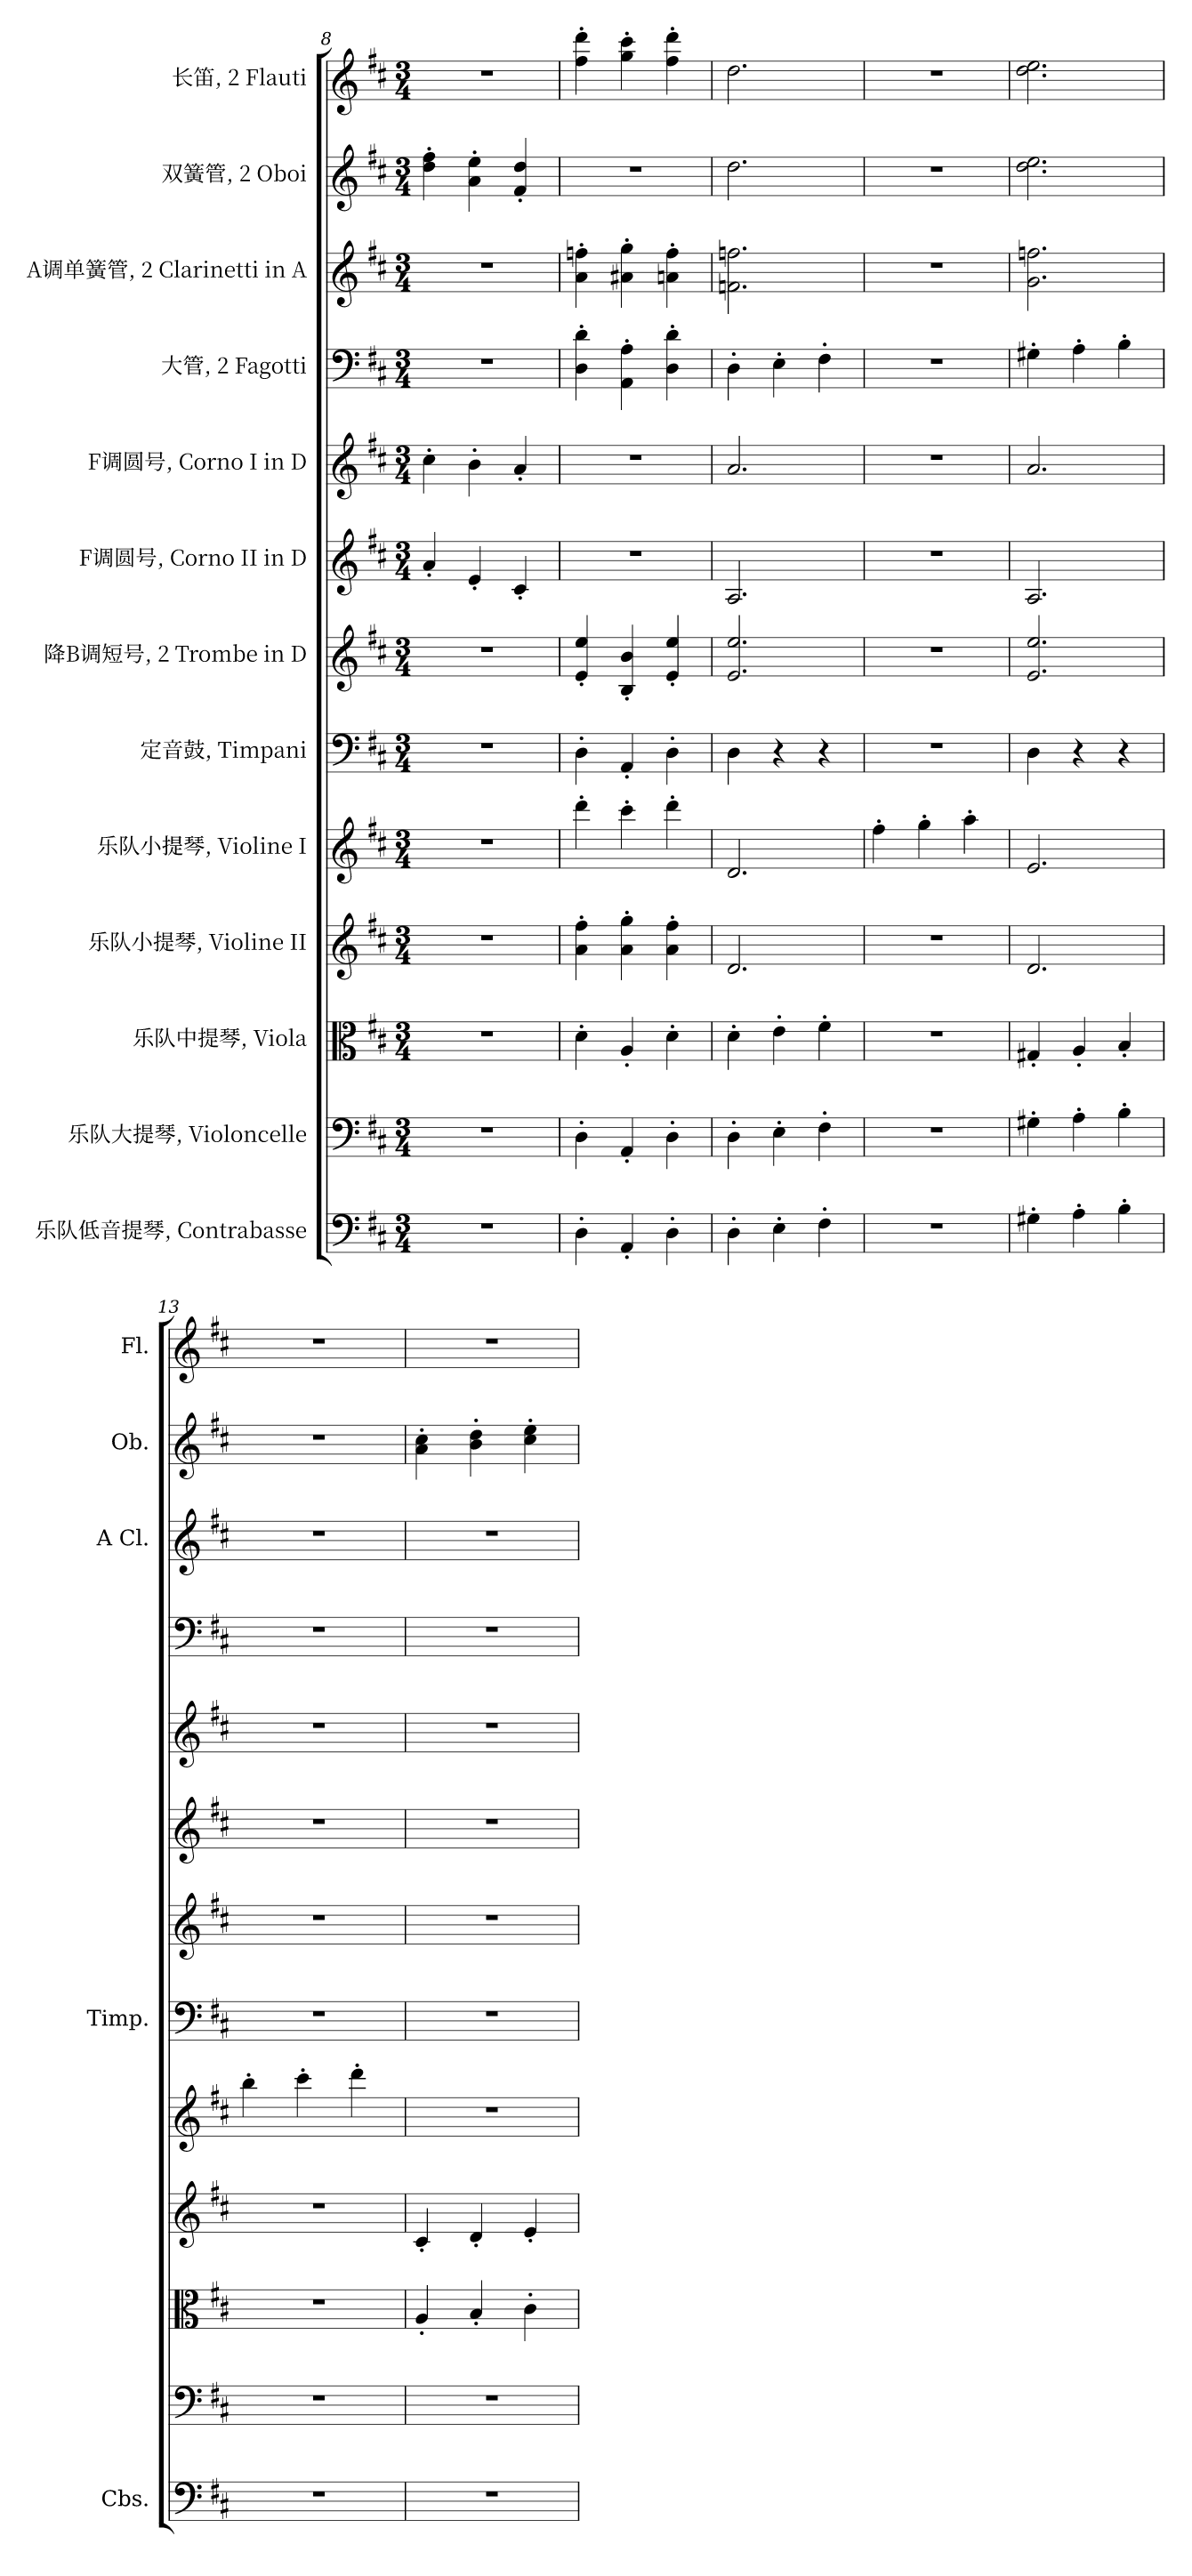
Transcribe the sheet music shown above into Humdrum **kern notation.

**kern	**kern	**kern	**kern	**kern	**kern	**kern	**kern	**kern	**kern	**kern	**kern	**kern
*part13	*part12	*part11	*part10	*part9	*part8	*part7	*part6	*part5	*part4	*part3	*part2	*part1
*staff13	*staff12	*staff11	*staff10	*staff9	*staff8	*staff7	*staff6	*staff5	*staff4	*staff3	*staff2	*staff1
*I"乐队低音提琴, Contrabasse	*I"乐队大提琴, Violoncelle	*I"乐队中提琴, Viola	*I"乐队小提琴, Violine II	*I"乐队小提琴, Violine I	*I"定音鼓, Timpani	*I"降B调短号, 2 Trombe in D	*I"F调圆号, Corno II in D	*I"F调圆号, Corno I in D	*I"大管, 2 Fagotti	*I"A调单簧管, 2 Clarinetti in A	*I"双簧管, 2 Oboi	*I"长笛, 2 Flauti
*I'Cbs.	*	*	*	*	*I'Timp.	*	*	*	*	*I'A Cl.	*I'Ob.	*I'Fl.
!!LO:PB:g=z
*clefF4	*clefF4	*clefC3	*clefG2	*clefG2	*clefF4	*clefG2	*clefG2	*clefG2	*clefF4	*clefG2	*clefG2	*clefG2
*ITrd7c12	*	*	*	*	*	*ITrd1c2	*ITrd4c7	*ITrd4c7	*	*ITrd1c2	*	*
*k[f#c#]	*k[f#c#]	*k[f#c#]	*k[f#c#]	*k[f#c#]	*k[f#c#]	*k[]	*k[f#]	*k[f#]	*k[f#c#]	*k[]	*k[f#c#]	*k[f#c#]
*M3/4	*M3/4	*M3/4	*M3/4	*M3/4	*M3/4	*M3/4	*M3/4	*M3/4	*M3/4	*M3/4	*M3/4	*M3/4
*MM315	*MM315	*MM315	*MM315	*MM315	*MM315	*MM315	*MM315	*MM315	*MM315	*MM315	*MM315	*MM315
=8	=8	=8	=8	=8	=8	=8	=8	=8	=8	=8	=8	=8
2.r	2.r	2.r	2.r	2.r	2.r	2.r	4d'/	4f#'\	2.r	2.r	4dd\' 4ff#\'	2.r
.	.	.	.	.	.	.	4A'/	4e'\	.	.	4a\' 4ee\'	.
.	.	.	.	.	.	.	4F#'/	4d'/	.	.	4f#/' 4dd/'	.
=9	=9	=9	=9	=9	=9	=9	=9	=9	=9	=9	=9	=9
*	*	*	*	*	*	*	*	*	*	*	*	*MM315
4DD'\	4D'\	4d'\	4a\' 4ff#\'	4ddd'\	4D'\	4d/' 4dd/'	2.r	2.r	4D\' 4d\'	4g\' 4ee-X\'	2.r	4ff#\' 4ddd\'
*	*	*	*	*	*	*	*	*	*	*	*	*MM281
4AAA'/	4AA'/	4A'/	4a\' 4gg\'	4ccc#'\	4AA'/	4A/' 4a/'	.	.	4AA\' 4A\'	4g#X\' 4ff\'	.	4gg\' 4ccc#\'
4DD'\	4D'\	4d'\	4a\' 4ff#\'	4ddd'\	4D'\	4d/' 4dd/'	.	.	4D\' 4d\'	4gn\' 4ee-\'	.	4ff#\' 4ddd\'
=10	=10	=10	=10	=10	=10	=10	=10	=10	=10	=10	=10	=10
*	*	*	*	*	*	*	*	*	*	*	*	*MM315
4DD'\	4D'\	4d'\	2.d/	2.d/	4D\	2.d/ 2.dd/	2.D/	2.d/	4D'\	2.e-X\ 2.ee-X\	2.dd\	2.dd\
4EE'\	4E'\	4e'\	.	.	4r	.	.	.	4E'\	.	.	.
4FF#'\	4F#'\	4f#'\	.	.	4r	.	.	.	4F#'\	.	.	.
=11	=11	=11	=11	=11	=11	=11	=11	=11	=11	=11	=11	=11
*	*	*	*	*	*	*	*	*	*	*	*	*MM315
2.r	2.r	2.r	2.r	4ff#'\	2.r	2.r	2.r	2.r	2.r	2.r	2.r	2.r
.	.	.	.	4gg'\	.	.	.	.	.	.	.	.
.	.	.	.	4aa'\	.	.	.	.	.	.	.	.
=12	=12	=12	=12	=12	=12	=12	=12	=12	=12	=12	=12	=12
*	*	*	*	*	*	*	*	*	*	*	*	*MM315
4GG#X'\	4G#X'\	4G#X'/	2.d/	2.e/	4D\	2.d/ 2.dd/	2.D/	2.d/	4G#X'\	2.f\ 2.ee-X\	2.dd\ 2.ee\	2.dd\ 2.ee\
4AA'\	4A'\	4A'/	.	.	4r	.	.	.	4A'\	.	.	.
4BB'\	4B'\	4B'/	.	.	4r	.	.	.	4B'\	.	.	.
=13	=13	=13	=13	=13	=13	=13	=13	=13	=13	=13	=13	=13
*	*	*	*	*	*	*	*	*	*	*	*	*MM315
2.r	2.r	2.r	2.r	4bb'\	2.r	2.r	2.r	2.r	2.r	2.r	2.r	2.r
.	.	.	.	4ccc#'\	.	.	.	.	.	.	.	.
.	.	.	.	4ddd'\	.	.	.	.	.	.	.	.
=14	=14	=14	=14	=14	=14	=14	=14	=14	=14	=14	=14	=14
*	*	*	*	*	*	*	*	*	*	*	*	*MM315
2.r	2.r	4A'/	4c#'/	2.r	2.r	2.r	2.r	2.r	2.r	2.r	4a\' 4cc#\'	2.r
.	.	4B'/	4d'/	.	.	.	.	.	.	.	4b\' 4dd\'	.
.	.	4c#'\	4e'/	.	.	.	.	.	.	.	4cc#\' 4ee\'	.
=	=	=	=	=	=	=	=	=	=	=	=	=
*-	*-	*-	*-	*-	*-	*-	*-	*-	*-	*-	*-	*-
